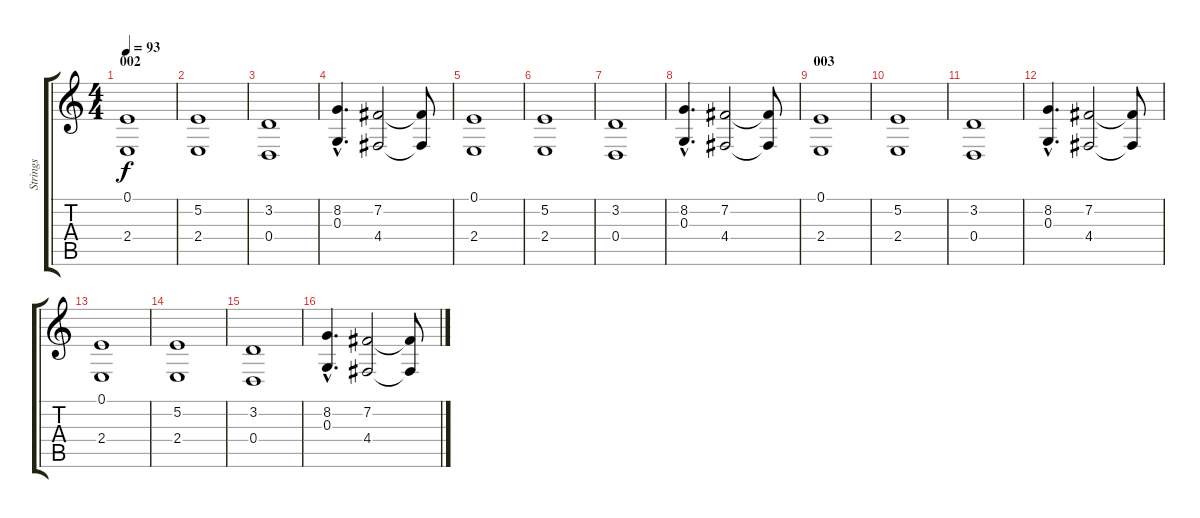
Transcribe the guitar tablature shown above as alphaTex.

\track ("Strings" "Strings") {instrument stringensemble1}
\staff {score tabs}
\tuning (E4 B3 G3 D3 A2 E2) {hide}
\ts (4 4)
\section ("" "002")
\tempo 93
\clef g2
\ks c
(0.1 2.4).1{dy f} |
(5.2 2.4).1 |
(3.2 0.4).1 |
(8.2{hac} 0.3{hac}).4{d} (7.2 4.4).2 (7.2{t} 4.4{t}).8 |
(0.1 2.4).1 |
(5.2 2.4).1 |
(3.2 0.4).1 |
(8.2{hac} 0.3{hac}).4{d} (7.2 4.4).2 (7.2{t} 4.4{t}).8 |
\section ("" "003")
(0.1 2.4).1 |
(5.2 2.4).1 |
(3.2 0.4).1 |
(8.2{hac} 0.3{hac}).4{d} (7.2 4.4).2 (7.2{t} 4.4{t}).8 |
(0.1 2.4).1 |
(5.2 2.4).1 |
(3.2 0.4).1 |
(8.2{hac} 0.3{hac}).4{d} (7.2 4.4).2 (7.2{t} 4.4{t}).8
